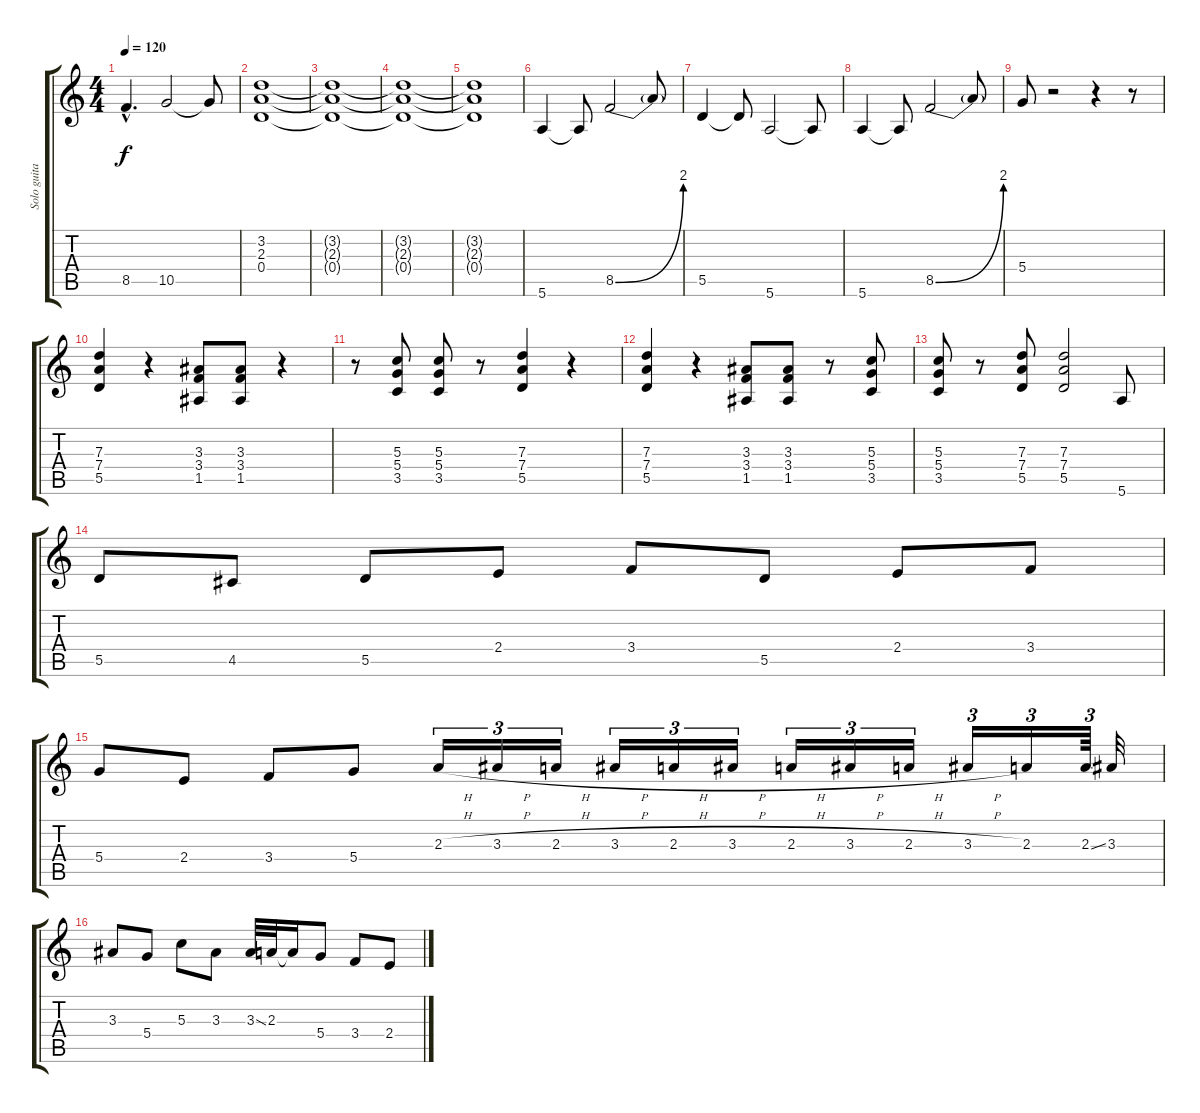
\track ("Solo guitar" "Solo guita") {instrument distortionguitar}
\staff {score tabs}
\tuning (E4 B3 G3 D3 A2 E2) {hide}
\ts (4 4)
\tempo 120
\clef g2
\ks c
8.5{hac}.4{d dy f} 10.5.2 10.5{t}.8 |
(3.2 2.3 0.4).1 |
(3.2{t} 2.3{t} 0.4{t}).1 |
(3.2{t} 2.3{t} 0.4{t}).1 |
(3.2{t} 2.3{t} 0.4{t}).1 |
5.6.4 5.6{t}.8 8.5{be (bend 0 0 60 8)}.2 8.5{t}.8 |
5.5.4 5.5{t}.8 5.6.2 5.6{t}.8 |
5.6.4 5.6{t}.8 8.5{be (bend 0 0 60 8)}.2 8.5{t}.8 |
5.4.8 r.2 r.4 r.8 |
(7.3 7.4 5.5).4 r.4 (3.3 3.4 1.5).8 (3.3 3.4 1.5).8 r.4 |
r.8 (5.3 5.4 3.5).8 (5.3 5.4 3.5).8 r.8 (7.3 7.4 5.5).4 r.4 |
(7.3 7.4 5.5).4 r.4 (3.3 3.4 1.5).8 (3.3 3.4 1.5).8 r.8 (5.3 5.4 3.5).8 |
(5.3 5.4 3.5).8 r.8 (7.3 7.4 5.5).8 (7.3 7.4 5.5).2 5.6.8 |
5.5.8 4.5.8 5.5.8 2.4.8 3.4.8 5.5.8 2.4.8 3.4.8 |
5.4.8 2.4.8 3.4.8 5.4.8 2.3{h}.16{tu (3 2)} 3.3{h}.16{tu (3 2)} 2.3{h}.16{tu (3 2)} 3.3{h}.16{tu (3 2)} 2.3{h}.16{tu (3 2)} 3.3{h}.16{tu (3 2)} 2.3{h}.16{tu (3 2)} 3.3{h}.16{tu (3 2)} 2.3{h}.16{tu (3 2)} 3.3{h}.16{tu (3 2)} 2.3.16{tu (3 2)} 2.3{ss}.64{tu (3 2)} 3.3.32 |
3.3.8 5.4.8 5.3.8 3.3.8 3.3{ss}.32 2.3.32 2.3{t}.16 5.4.8 3.4.8 2.4.8
